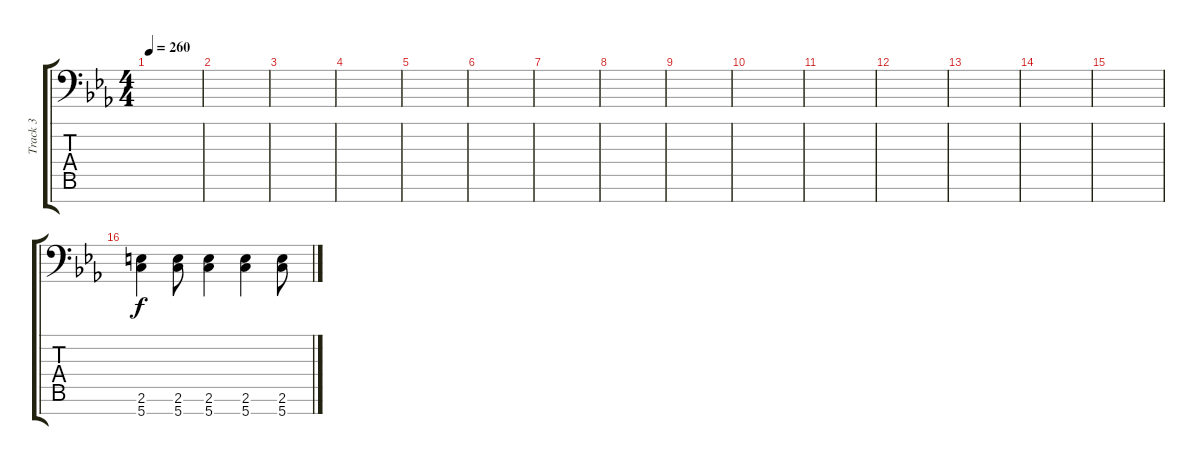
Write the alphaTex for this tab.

\track ("Track 3" "Track 3") {instrument acousticguitarsteel}
\staff {score tabs}
\tuning (D4 A3 E3 C3 G2 D2 G1) {hide}
\ts (4 4)
\tempo 260
\clef f4
\ks cminor
|
|
|
|
|
|
|
|
|
|
|
|
|
|
|
(2.6 5.7).4 (2.6 5.7).8 (2.6 5.7).4 (2.6 5.7).4 (2.6 5.7).8
